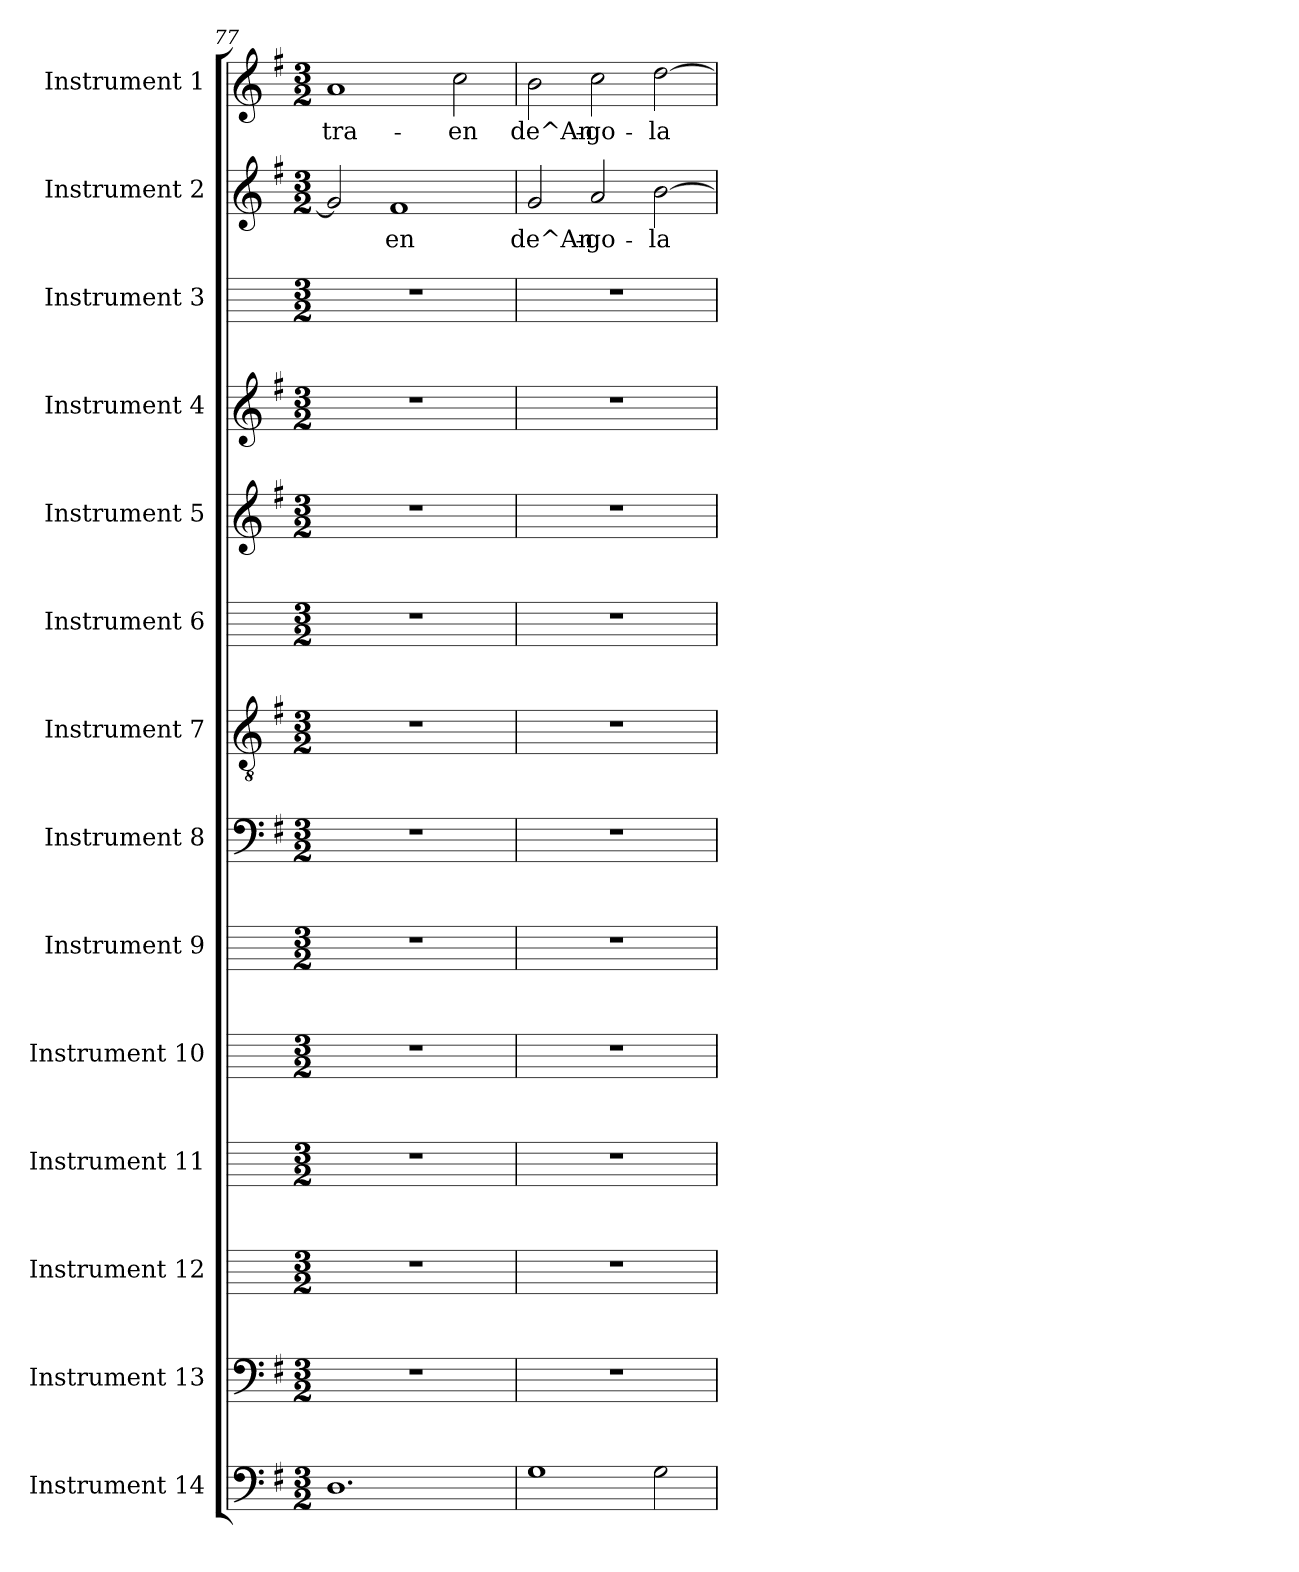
**kern	**kern	**kern	**kern	**kern	**kern	**kern	**kern	**kern	**kern	**kern	**kern	**kern	**text	**kern	**text
*part14	*part13	*part12	*part11	*part10	*part9	*part8	*part7	*part6	*part5	*part4	*part3	*part2	*part2	*part1	*part1
*staff14	*staff13	*staff12	*staff11	*staff10	*staff9	*staff8	*staff7	*staff6	*staff5	*staff4	*staff3	*staff2	*staff2	*staff1	*staff1
*I"Instrument 14	*I"Instrument 13	*I"Instrument 12	*I"Instrument 11	*I"Instrument 10	*I"Instrument 9	*I"Instrument 8	*I"Instrument 7	*I"Instrument 6	*I"Instrument 5	*I"Instrument 4	*I"Instrument 3	*I"Instrument 2	*	*I"Instrument 1	*
*clefF4	*clefF4	*	*	*	*	*clefF4	*clefGv2	*	*clefG2	*clefG2	*	*clefG2	*	*clefG2	*
*k[f#]	*k[f#]	*k[]	*k[]	*k[]	*k[]	*k[f#]	*k[f#]	*k[]	*k[f#]	*k[f#]	*k[]	*k[f#]	*	*k[f#]	*
*G:	*G:	*C:	*C:	*C:	*C:	*G:	*G:	*C:	*G:	*G:	*C:	*G:	*	*G:	*
*M3/2	*M3/2	*M3/2	*M3/2	*M3/2	*M3/2	*M3/2	*M3/2	*M3/2	*M3/2	*M3/2	*M3/2	*M3/2	*	*M3/2	*
=77	=77	=77	=77	=77	=77	=77	=77	=77	=77	=77	=77	=77	=77	=77	=77
!	!	!	!	!	!	!	!	!	!	!	!	!	!LO:LY:b:rj	!	!LO:LY:b:cj
1.D	1.r	1.r	1.r	1.r	1.r	1.r	1.r	1.r	1.r	1.r	1.r	2g/]	--	1a	tra-
!	!	!	!	!	!	!	!	!	!	!	!	!	!LO:LY:b:rj	!	!
.	.	.	.	.	.	.	.	.	.	.	.	1f#	-en	.	.
!	!	!	!	!	!	!	!	!	!	!	!	!	!	!	!LO:LY:b:cj
.	.	.	.	.	.	.	.	.	.	.	.	.	.	2cc\	-en
=78	=78	=78	=78	=78	=78	=78	=78	=78	=78	=78	=78	=78	=78	=78	=78
!	!	!	!	!	!	!	!	!	!	!	!	!	!LO:LY:b:rj	!	!LO:LY:b:cj
1G	1.r	1.r	1.r	1.r	1.r	1.r	1.r	1.r	1.r	1.r	1.r	2g/	de^An-	2b\	de^An-
!	!	!	!	!	!	!	!	!	!	!	!	!	!LO:LY:b:rj	!	!LO:LY:b:cj
.	.	.	.	.	.	.	.	.	.	.	.	2a/	-go-	2cc\	-go-
!	!	!	!	!	!	!	!	!	!	!	!	!	!LO:LY:b:rj	!	!LO:LY:b:cj
2G\	.	.	.	.	.	.	.	.	.	.	.	[>2b\	-la	[>2dd\	-la
=	=	=	=	=	=	=	=	=	=	=	=	=	=	=	=
*-	*-	*-	*-	*-	*-	*-	*-	*-	*-	*-	*-	*-	*-	*-	*-
